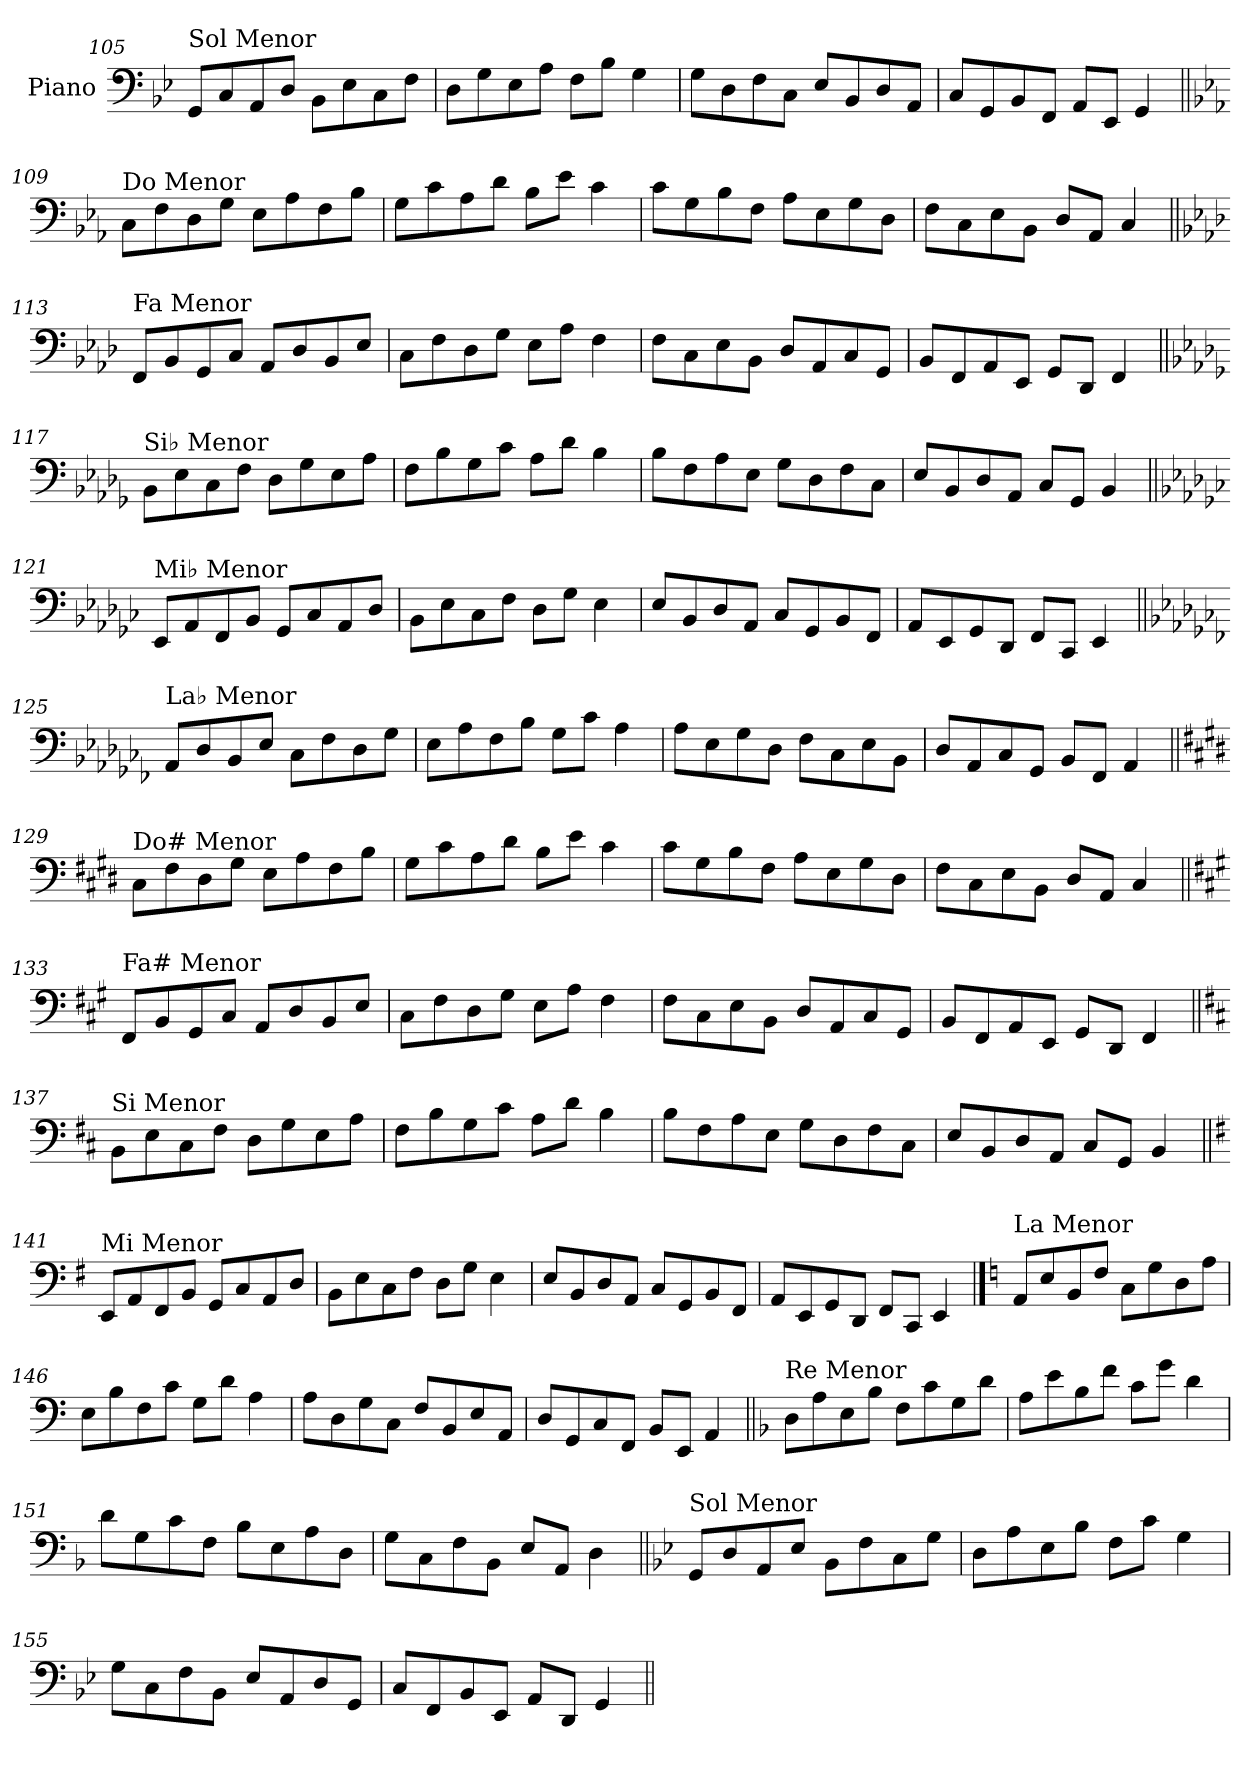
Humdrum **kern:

**kern
*part1
*staff1
*I"Piano
*I'Pno.
!!LO:LB:g=z
*clefF4
*k[b-e-]
=105
!LO:TX:a:t=Sol Menor
8GG/L
8C/
8AA/
8D/J
8BB-\L
8E-\
8C\
8F\J
=106
8D\L
8G\
8E-\
8A\J
8F\L
8B-\J
4G\
=107
8G\L
8D\
8F\
8C\J
8E-/L
8BB-/
8D/
8AA/J
=108
8C/L
8GG/
8BB-/
8FF/J
8AA/L
8EE-/J
4GG/
!!LO:LB:g=z
=109||
*k[b-e-a-]
!LO:TX:a:t=Do Menor
8C\L
8F\
8D\
8G\J
8E-\L
8A-\
8F\
8B-\J
=110
8G\L
8c\
8A-\
8d\J
8B-\L
8e-\J
4c\
=111
8c\L
8G\
8B-\
8F\J
8A-\L
8E-\
8G\
8D\J
=112
8F\L
8C\
8E-\
8BB-\J
8D/L
8AA-/J
4C/
!!LO:LB:g=z
=113||
*k[b-e-a-d-]
!LO:TX:a:t=Fa Menor
8FF/L
8BB-/
8GG/
8C/J
8AA-/L
8D-/
8BB-/
8E-/J
=114
8C\L
8F\
8D-\
8G\J
8E-\L
8A-\J
4F\
=115
8F\L
8C\
8E-\
8BB-\J
8D-/L
8AA-/
8C/
8GG/J
=116
8BB-/L
8FF/
8AA-/
8EE-/J
8GG/L
8DD-/J
4FF/
!!LO:LB:g=z
=117||
*k[b-e-a-d-g-]
!LO:TX:a:t=Si♭ Menor
8BB-\L
8E-\
8C\
8F\J
8D-\L
8G-\
8E-\
8A-\J
=118
8F\L
8B-\
8G-\
8c\J
8A-\L
8d-\J
4B-\
=119
8B-\L
8F\
8A-\
8E-\J
8G-\L
8D-\
8F\
8C\J
=120
8E-/L
8BB-/
8D-/
8AA-/J
8C/L
8GG-/J
4BB-/
!!LO:LB:g=z
=121||
*k[b-e-a-d-g-c-]
!LO:TX:a:t=Mi♭ Menor
8EE-/L
8AA-/
8FF/
8BB-/J
8GG-/L
8C-/
8AA-/
8D-/J
=122
8BB-\L
8E-\
8C-\
8F\J
8D-\L
8G-\J
4E-\
=123
8E-/L
8BB-/
8D-/
8AA-/J
8C-/L
8GG-/
8BB-/
8FF/J
=124
8AA-/L
8EE-/
8GG-/
8DD-/J
8FF/L
8CC-/J
4EE-/
!!LO:LB:g=z
=125||
*k[b-e-a-d-g-c-f-]
!LO:TX:a:t=La♭ Menor
8AA-/L
8D-/
8BB-/
8E-/J
8C-\L
8F-\
8D-\
8G-\J
=126
8E-\L
8A-\
8F-\
8B-\J
8G-\L
8c-\J
4A-\
=127
8A-\L
8E-\
8G-\
8D-\J
8F-\L
8C-\
8E-\
8BB-\J
=128
8D-/L
8AA-/
8C-/
8GG-/J
8BB-/L
8FF-/J
4AA-/
!!LO:LB:g=z
=129||
*k[f#c#g#d#]
!LO:TX:a:t=Do# Menor
8C#\L
8F#\
8D#\
8G#\J
8E\L
8A\
8F#\
8B\J
=130
8G#\L
8c#\
8A\
8d#\J
8B\L
8e\J
4c#\
=131
8c#\L
8G#\
8B\
8F#\J
8A\L
8E\
8G#\
8D#\J
=132
8F#\L
8C#\
8E\
8BB\J
8D#/L
8AA/J
4C#/
!!LO:LB:g=z
=133||
*k[f#c#g#]
!LO:TX:a:t=Fa# Menor
8FF#/L
8BB/
8GG#/
8C#/J
8AA/L
8D/
8BB/
8E/J
=134
8C#\L
8F#\
8D\
8G#\J
8E\L
8A\J
4F#\
=135
8F#\L
8C#\
8E\
8BB\J
8D/L
8AA/
8C#/
8GG#/J
=136
8BB/L
8FF#/
8AA/
8EE/J
8GG#/L
8DD/J
4FF#/
!!LO:LB:g=z
=137||
*k[f#c#]
!LO:TX:a:t=Si Menor
8BB\L
8E\
8C#\
8F#\J
8D\L
8G\
8E\
8A\J
=138
8F#\L
8B\
8G\
8c#\J
8A\L
8d\J
4B\
=139
8B\L
8F#\
8A\
8E\J
8G\L
8D\
8F#\
8C#\J
=140
8E/L
8BB/
8D/
8AA/J
8C#/L
8GG/J
4BB/
!!LO:LB:g=z
=141||
*k[f#]
!LO:TX:a:t=Mi Menor
8EE/L
8AA/
8FF#/
8BB/J
8GG/L
8C/
8AA/
8D/J
=142
8BB\L
8E\
8C\
8F#\J
8D\L
8G\J
4E\
=143
8E/L
8BB/
8D/
8AA/J
8C/L
8GG/
8BB/
8FF#/J
=144
8AA/L
8EE/
8GG/
8DD/J
8FF#/L
8CC/J
4EE/
!!LO:PB:g=z
==145
*k[]
!LO:TX:a:t=La Menor
8AA/L
8E/
8BB/
8F/J
8C\L
8G\
8D\
8A\J
=146
8E\L
8B\
8F\
8c\J
8G\L
8d\J
4A\
=147
8A\L
8D\
8G\
8C\J
8F/L
8BB/
8E/
8AA/J
=148
8D/L
8GG/
8C/
8FF/J
8BB/L
8EE/J
4AA/
!!LO:LB:g=z
=149||
*k[b-]
!LO:TX:a:t=Re Menor
8D\L
8A\
8E\
8B-\J
8F\L
8c\
8G\
8d\J
=150
8A\L
8e\
8B-\
8f\J
8c\L
8g\J
4d\
=151
8d\L
8G\
8c\
8F\J
8B-\L
8E\
8A\
8D\J
=152
8G\L
8C\
8F\
8BB-\J
8E/L
8AA/J
4D\
!!LO:LB:g=z
=153||
*k[b-e-]
!LO:TX:a:t=Sol Menor
8GG/L
8D/
8AA/
8E-/J
8BB-\L
8F\
8C\
8G\J
=154
8D\L
8A\
8E-\
8B-\J
8F\L
8c\J
4G\
=155
8G\L
8C\
8F\
8BB-\J
8E-/L
8AA/
8D/
8GG/J
=156
8C/L
8FF/
8BB-/
8EE-/J
8AA/L
8DD/J
4GG/
=||
*-
